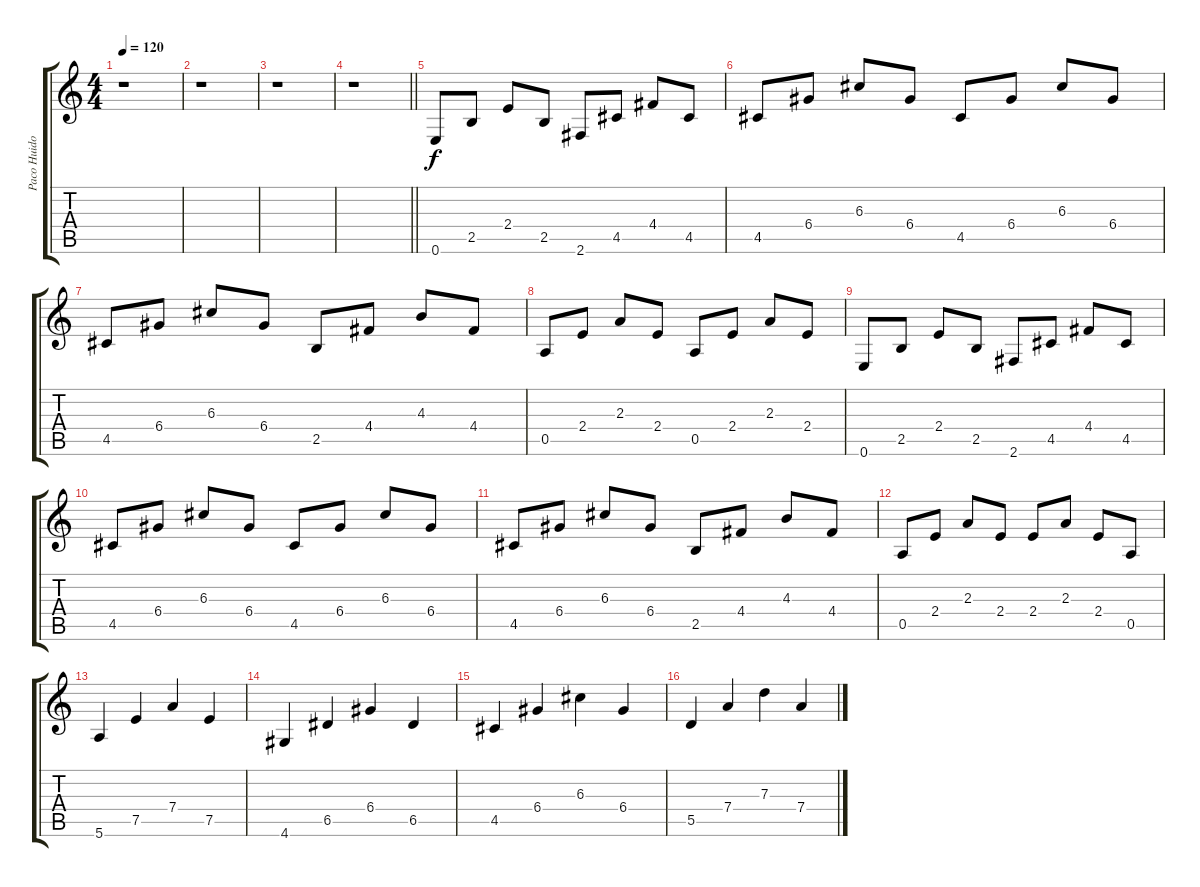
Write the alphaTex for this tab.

\track ("Paco Huidobro" "Paco Huido") {instrument electricguitarclean}
\staff {score tabs}
\tuning (E4 B3 G3 D3 A2 E2) {hide}
\ts (4 4)
\tempo 120
\clef g2
\ks c
r.1{dy f} |
r.1 |
r.1 |
\barLineRight lightlight
r.1 |
0.6.8 2.5.8 2.4.8 2.5.8 2.6.8 4.5.8 4.4.8 4.5.8 |
4.5.8 6.4.8 6.3.8 6.4.8 4.5.8 6.4.8 6.3.8 6.4.8 |
4.5.8 6.4.8 6.3.8 6.4.8 2.5.8 4.4.8 4.3.8 4.4.8 |
0.5.8 2.4.8 2.3.8 2.4.8 0.5.8 2.4.8 2.3.8 2.4.8 |
0.6.8 2.5.8 2.4.8 2.5.8 2.6.8 4.5.8 4.4.8 4.5.8 |
4.5.8 6.4.8 6.3.8 6.4.8 4.5.8 6.4.8 6.3.8 6.4.8 |
4.5.8 6.4.8 6.3.8 6.4.8 2.5.8 4.4.8 4.3.8 4.4.8 |
0.5.8 2.4.8 2.3.8 2.4.8 2.4.8 2.3.8 2.4.8 0.5.8 |
5.6.4 7.5.4 7.4.4 7.5.4 |
4.6.4 6.5.4 6.4.4 6.5.4 |
4.5.4 6.4.4 6.3.4 6.4.4 |
5.5.4 7.4.4 7.3.4 7.4.4
